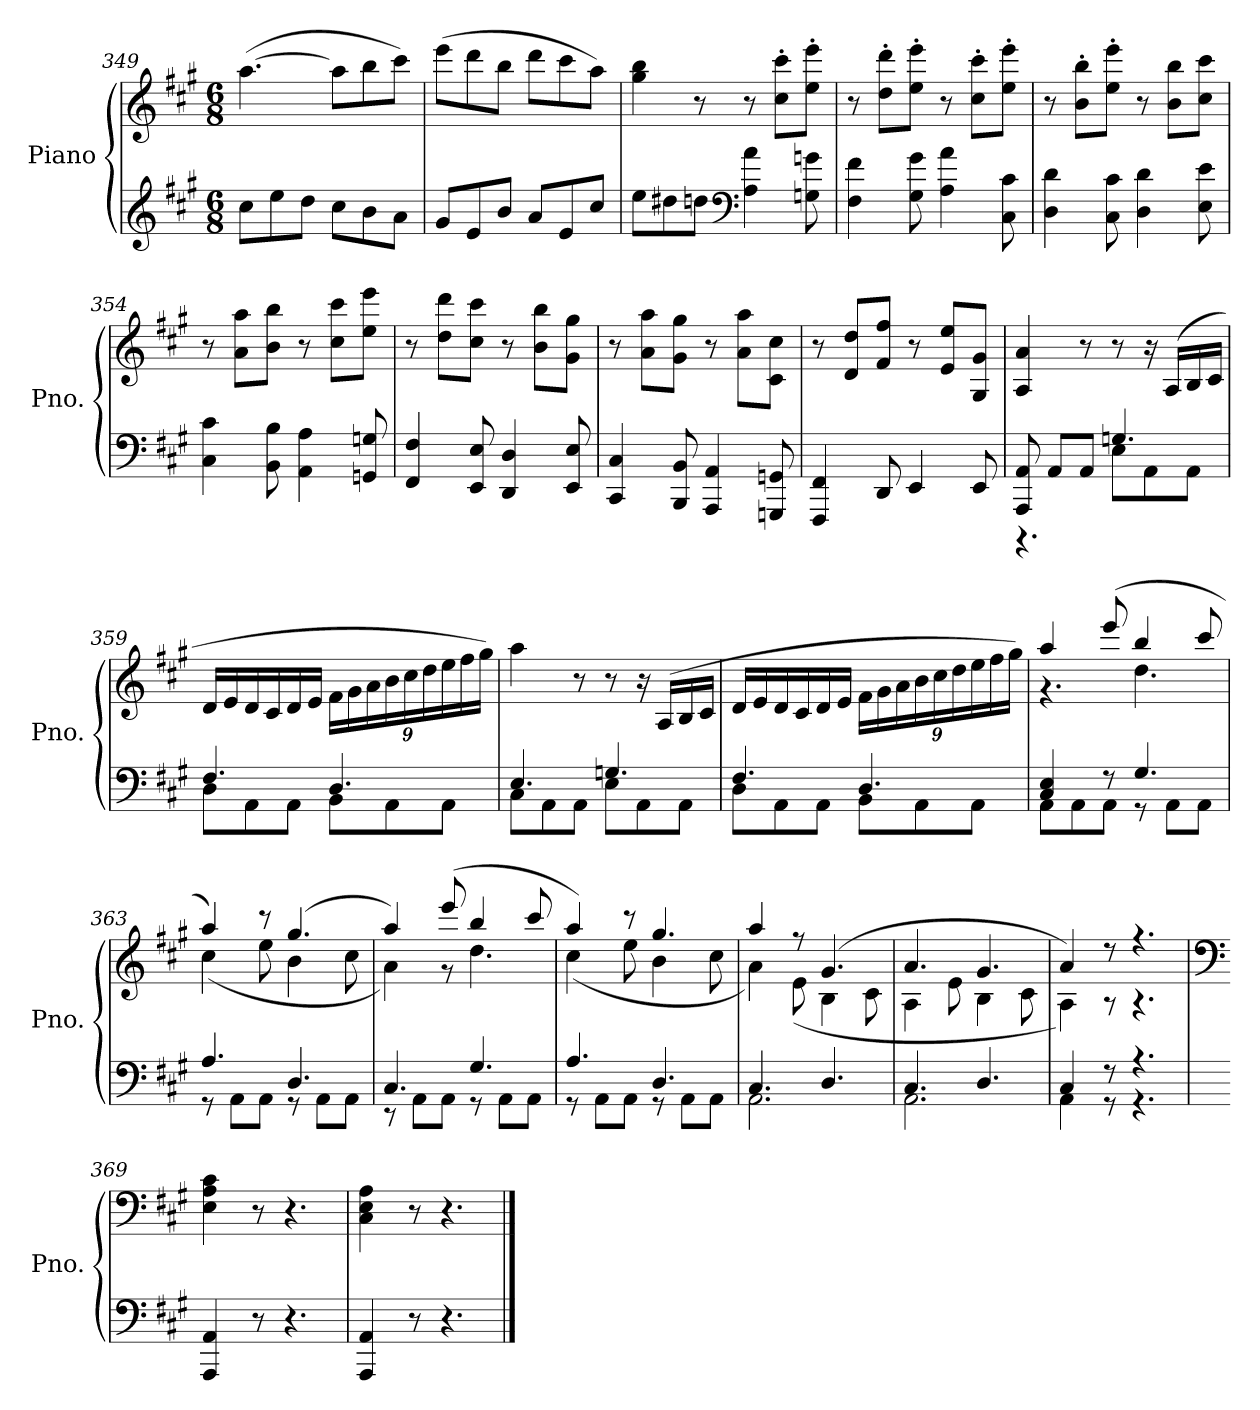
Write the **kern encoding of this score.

**kern	**kern
*part1	*part1
*staff2	*staff1
*I"Piano	*
*I'Pno.	*
*clefG2	*clefG2
*k[f#c#g#]	*k[f#c#g#]
*A:	*A:
*M6/8	*M6/8
=349	=349
8cc#\L	(>[4.aa\
8ee\	.
8dd\J	.
8cc#\L	8aa\L]
8b\	8bb\
8a\J	8ccc#\J)
!!LO:LB:g=z
=350	=350
8g#/L	(>8eee\L
8e/	8ddd\
8b/J	8bb\J
8a/L	8ddd\L
8e/	8ccc#\
8cc#/J	8aa\J)
=351	=351
8ee\L	4gg#\ 4bb\
8dd#X\	.
8ddn\J	8r
*clefF4	*
4A\ 4a\	8r
.	8cc#\' 8ccc#\'L
8Gn\ 8gn\	8ee\' 8eee\'J
=352	=352
4F#\ 4f#\	8r
.	8dd\' 8ddd\'L
8G#\ 8g#\	8ee\' 8eee\'J
4A\ 4a\	8r
.	8cc#\' 8ccc#\'L
8C#\ 8c#\	8ee\' 8eee\'J
=353	=353
4D\ 4d\	8r
.	8b\' 8bb\'L
8C#\ 8c#\	8ee\' 8eee\'J
4D\ 4d\	8r
.	8b\ 8bb\L
8E\ 8e\	8cc#\ 8ccc#\J
=354	=354
4C#\ 4c#\	8r
.	8a\ 8aa\L
8BB\ 8B\	8b\ 8bb\J
4AA\ 4A\	8r
.	8cc#\ 8ccc#\L
8GGn/ 8Gn/	8ee\ 8eee\J
!!LO:LB:g=z
=355	=355
4FF#/ 4F#/	8r
.	8dd\ 8ddd\L
8EE/ 8E/	8cc#\ 8ccc#\J
4DD/ 4D/	8r
.	8b\ 8bb\L
8EE/ 8E/	8g#\ 8gg#\J
=356	=356
4CC#/ 4C#/	8r
.	8a\ 8aa\L
8BBB/ 8BB/	8g#\ 8gg#\J
4AAA/ 4AA/	8r
.	8a\ 8aa\L
8GGGn/ 8GGn/	8c#\ 8cc#\J
=357	=357
4FFF#/ 4FF#/	8r
.	8d/ 8dd/L
8DD/	8f#/ 8ff#/J
4EE/	8r
.	8e/ 8ee/L
8EE/	8G#/ 8g#/J
=358	=358
*^	*
8AAA/ 8AA/	4.r	4A/ 4a/
8AA/L	.	.
8AA/J	.	8r
4.Gn/	8E\L	8r
.	8AA\	16r
.	.	(>16A/LL
.	8AA\J	16B/
.	.	16c#/JJ
!!LO:PB:g=z
=359	=359	=359
4.F#/	8D\L	16d/LL
.	.	16e/
.	8AA\	16d/
.	.	16c#/
.	8AA\J	16d/
.	.	16e/JJ
*	*	*Xbrackettup
4.D/	8BB\L	24f#\LL
.	.	24g#\
.	.	24a\
.	8AA\	24b\
.	.	24cc#\
.	.	24dd\
.	8AA\J	24ee\
.	.	24ff#\
.	.	24gg#\JJ)
=360	=360	=360
4.E/	8C#\L	4aa\
.	8AA\	.
.	8AA\J	8r
4.Gn/	8E\L	8r
.	8AA\	16r
.	.	(>16A/LL
.	8AA\J	16B/
.	.	16c#/JJ
=361	=361	=361
4.F#/	8D\L	16d/LL
.	.	16e/
.	8AA\	16d/
.	.	16c#/
.	8AA\J	16d/
.	.	16e/JJ
4.D/	8BB\L	24f#\LL
.	.	24g#\
.	.	24a\
.	8AA\	24b\
.	.	24cc#\
.	.	24dd\
.	8AA\J	24ee\
.	.	24ff#\
.	.	24gg#\JJ)
!!LO:LB:g=z
=362	=362	=362
*	*	*^
4C#/ 4E/	8AA\L	4aa/	4.r
.	8AA\	.	.
8r	8AA\J	(>8eee/	.
4.G#/	8r	4bb/	4.dd\
.	8AA\L	.	.
.	8AA\J	8ccc#/	.
=363	=363	=363	=363
4.A/	8r	4aa/)	(<4cc#\
.	8AA\L	.	.
.	8AA\J	8r	8ee\
4.D/	8r	(>4.gg#/	4b\
.	8AA\L	.	.
.	8AA\J	.	8cc#\
=364	=364	=364	=364
4.C#/	8r	4aa/)	4a\)
.	8AA\L	.	.
.	8AA\J	(>8eee/	8r
4.G#/	8r	4bb/	4.dd\
.	8AA\L	.	.
.	8AA\J	8ccc#/	.
=365	=365	=365	=365
4.A/	8r	4aa/)	(<4cc#\
.	8AA\L	.	.
.	8AA\J	8r	8ee\
4.D/	8r	4.gg#/	4b\
.	8AA\L	.	.
.	8AA\J	.	8cc#\
=366	=366	=366	=366
4.C#/	2.AA\	4aa/	4a\)
.	.	8r	(<8e\
4.D/	.	(>4.g#/	4B\
.	.	.	8c#\
=367	=367	=367	=367
4.C#/	2.AA\	4.a/	4A\
.	.	.	8e\
4.D/	.	4.g#/	4B\
.	.	.	8c#\
=368	=368	=368	=368
4C#/	4AA\	4a/)	4A\)
8r	8r	8r	8r
4.r	4.r	4.r	4.r
*v	*v	*	*
*	*v	*v
!!LO:LB:g=z
=369	=369
*	*clefF4
4AAA/ 4AA/	4E\ 4A\ 4c#\
8r	8r
4.r	4.r
=370	=370
4AAA/ 4AA/	4C#\ 4E\ 4A\
8r	8r
4.r	4.r
==	==
*-	*-
